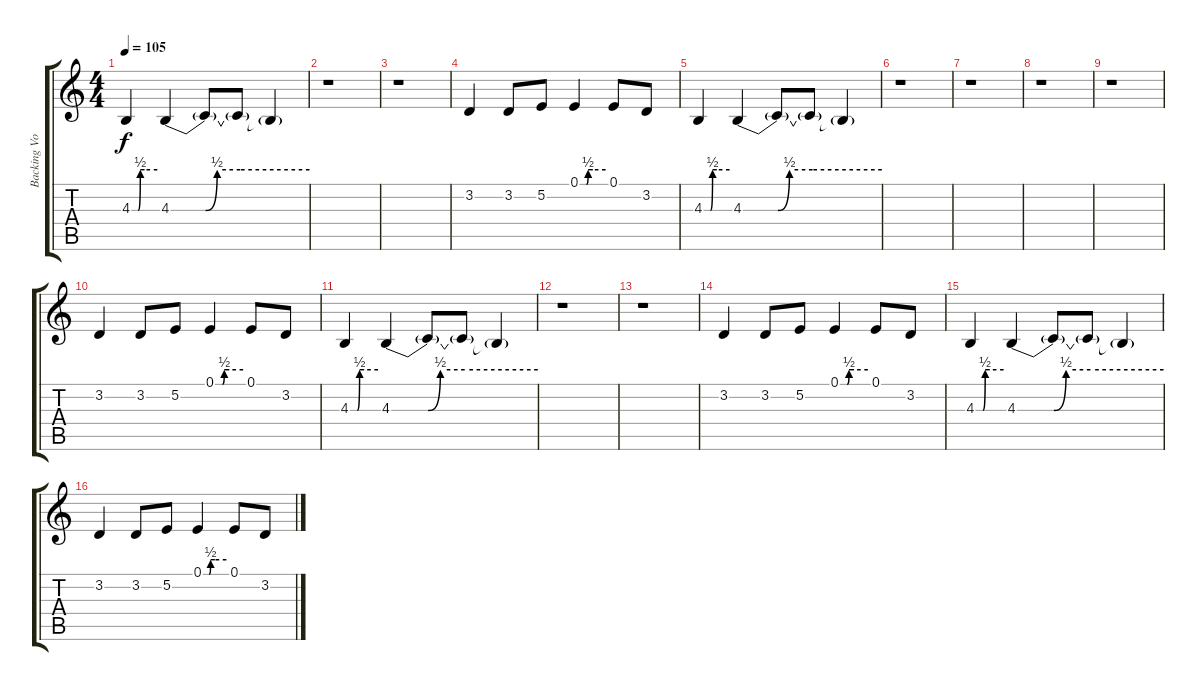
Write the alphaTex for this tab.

\track ("Backing Vocals" "Backing Vo") {instrument voiceoohs}
\staff {score tabs}
\tuning (E4 B3 G3 D3 A2 E2) {hide}
\ts (4 4)
\tempo 105
\clef g2
\ks c
4.3{be (custom 0 0 15 0 20 2 30 2 60 2)}.4{dy f} 4.3{be (custom 0 0 15 0 20 2 30 2 60 2)}.4 4.3{t}.8 4.3{t}.8 4.3{t}.4 |
r.1 |
r.1 |
3.2.4 3.2.8 5.2.8 0.1{be (custom 0 0 15 0 19 2 30 2 60 2)}.4 0.1.8 3.2.8 |
4.3{be (custom 0 0 15 0 20 2 30 2 60 2)}.4 4.3{be (custom 0 0 15 0 20 2 30 2 60 2)}.4 4.3{t}.8 4.3{t}.8 4.3{t}.4 |
r.1 |
r.1 |
r.1 |
r.1 |
3.2.4 3.2.8 5.2.8 0.1{be (custom 0 0 15 0 19 2 30 2 60 2)}.4 0.1.8 3.2.8 |
4.3{be (custom 0 0 15 0 20 2 30 2 60 2)}.4 4.3{be (custom 0 0 15 0 20 2 30 2 60 2)}.4 4.3{t}.8 4.3{t}.8 4.3{t}.4 |
r.1 |
r.1 |
3.2.4 3.2.8 5.2.8 0.1{be (custom 0 0 15 0 19 2 30 2 60 2)}.4 0.1.8 3.2.8 |
4.3{be (custom 0 0 15 0 20 2 30 2 60 2)}.4 4.3{be (custom 0 0 15 0 20 2 30 2 60 2)}.4 4.3{t}.8 4.3{t}.8 4.3{t}.4 |
3.2.4 3.2.8 5.2.8 0.1{be (custom 0 0 15 0 19 2 30 2 60 2)}.4 0.1.8 3.2.8
